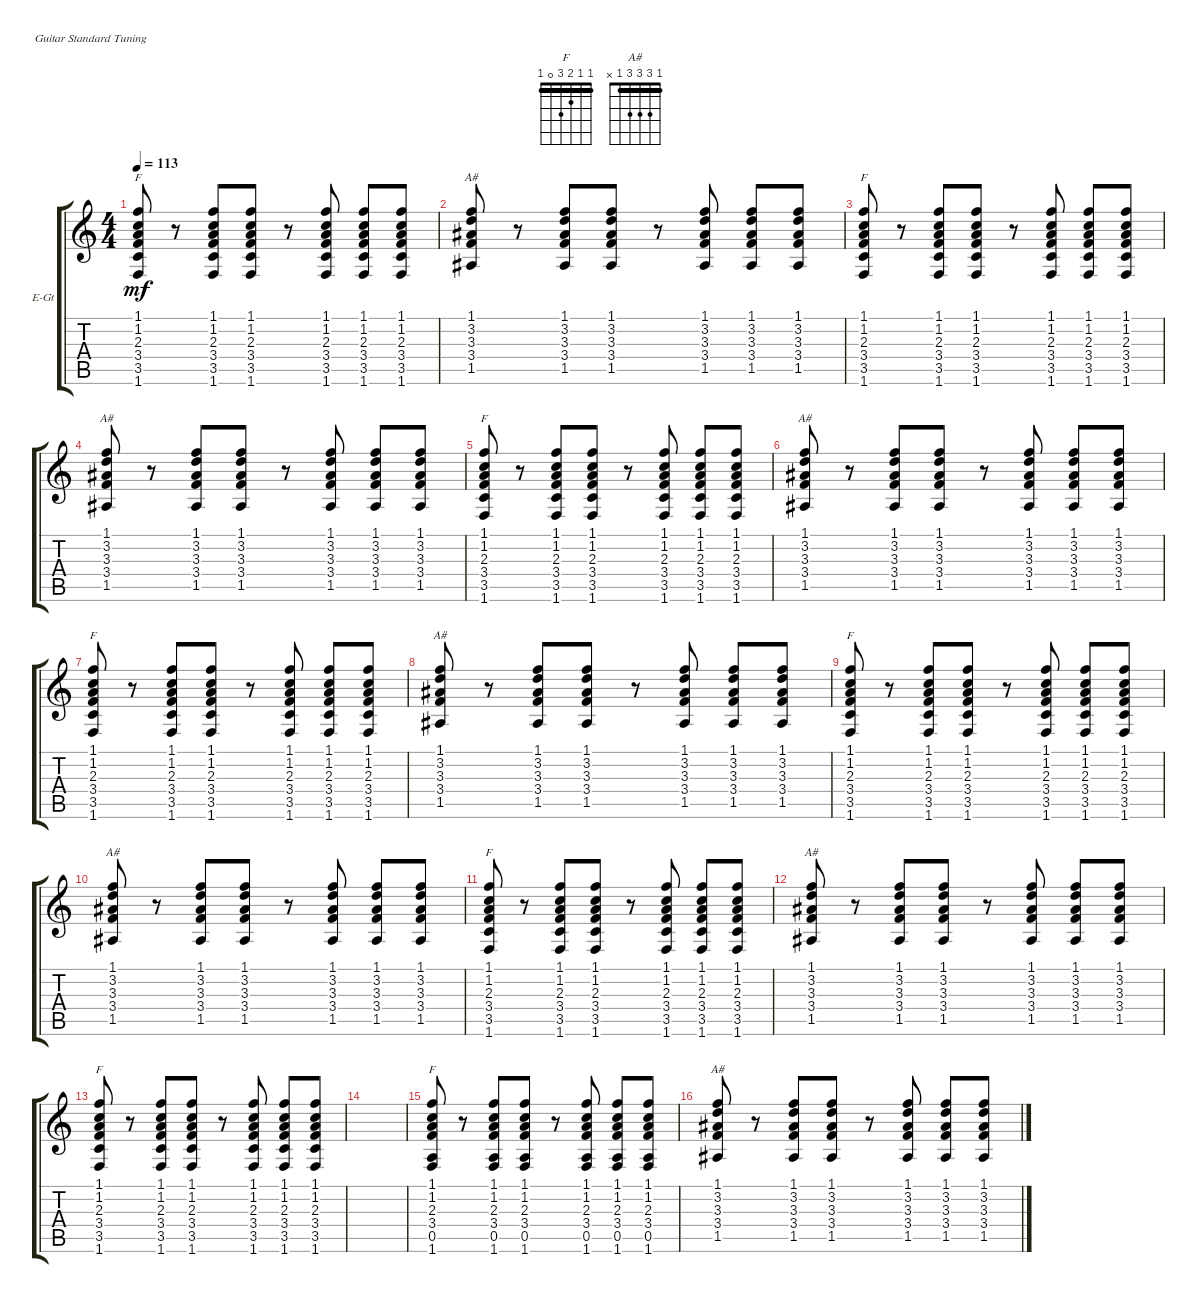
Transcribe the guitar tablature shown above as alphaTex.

\defaultSystemsLayout 4
\bracketExtendMode groupsimilarinstruments
\firstSystemTrackNameOrientation horizontal
\otherSystemsTrackNameOrientation horizontal
\track ("Rythm" "E-Gt") {instrument electricguitarclean}
\staff {score tabs}
\tuning (E4 B3 G3 D3 A2 E2)
\chord ("F" 1 1 2 3 3 1) {barre (1 1)}
\chord ("A#" 1 3 3 3 1 x) {barre 1}
\chord ("F" 1 1 2 3 0 1) {barre 1}
\ts (4 4)
\tempo 113
\clef g2
\ks c
(1.6 3.5 3.4 2.3 1.2 1.1).8{ch "F" dy mf} r.8 (1.6 3.5 3.4 2.3 1.2 1.1).8 (1.6 3.5 3.4 2.3 1.2 1.1).8 r.8 (1.6 3.5 3.4 2.3 1.2 1.1).8 (1.6 3.5 3.4 2.3 1.2 1.1).8 (1.6 3.5 3.4 2.3 1.2 1.1).8 |
(1.5 3.4 3.3 3.2 1.1).8{ch "A#"} r.8 (1.5 3.4 3.3 3.2 1.1).8 (1.5 3.4 3.3 3.2 1.1).8 r.8 (1.5 3.4 3.3 3.2 1.1).8 (1.5 3.4 3.3 3.2 1.1).8 (1.5 3.4 3.3 3.2 1.1).8 |
(1.6 3.5 3.4 2.3 1.2 1.1).8{ch "F"} r.8 (1.6 3.5 3.4 2.3 1.2 1.1).8 (1.6 3.5 3.4 2.3 1.2 1.1).8 r.8 (1.6 3.5 3.4 2.3 1.2 1.1).8 (1.6 3.5 3.4 2.3 1.2 1.1).8 (1.6 3.5 3.4 2.3 1.2 1.1).8 |
(1.5 3.4 3.3 3.2 1.1).8{ch "A#"} r.8 (1.5 3.4 3.3 3.2 1.1).8 (1.5 3.4 3.3 3.2 1.1).8 r.8 (1.5 3.4 3.3 3.2 1.1).8 (1.5 3.4 3.3 3.2 1.1).8 (1.5 3.4 3.3 3.2 1.1).8 |
(1.6 3.5 3.4 2.3 1.2 1.1).8{ch "F"} r.8 (1.6 3.5 3.4 2.3 1.2 1.1).8 (1.6 3.5 3.4 2.3 1.2 1.1).8 r.8 (1.6 3.5 3.4 2.3 1.2 1.1).8 (1.6 3.5 3.4 2.3 1.2 1.1).8 (1.6 3.5 3.4 2.3 1.2 1.1).8 |
(1.5 3.4 3.3 3.2 1.1).8{ch "A#"} r.8 (1.5 3.4 3.3 3.2 1.1).8 (1.5 3.4 3.3 3.2 1.1).8 r.8 (1.5 3.4 3.3 3.2 1.1).8 (1.5 3.4 3.3 3.2 1.1).8 (1.5 3.4 3.3 3.2 1.1).8 |
(1.6 3.5 3.4 2.3 1.2 1.1).8{ch "F"} r.8 (1.6 3.5 3.4 2.3 1.2 1.1).8 (1.6 3.5 3.4 2.3 1.2 1.1).8 r.8 (1.6 3.5 3.4 2.3 1.2 1.1).8 (1.6 3.5 3.4 2.3 1.2 1.1).8 (1.6 3.5 3.4 2.3 1.2 1.1).8 |
(1.5 3.4 3.3 3.2 1.1).8{ch "A#"} r.8 (1.5 3.4 3.3 3.2 1.1).8 (1.5 3.4 3.3 3.2 1.1).8 r.8 (1.5 3.4 3.3 3.2 1.1).8 (1.5 3.4 3.3 3.2 1.1).8 (1.5 3.4 3.3 3.2 1.1).8 |
(1.6 3.5 3.4 2.3 1.2 1.1).8{ch "F"} r.8 (1.6 3.5 3.4 2.3 1.2 1.1).8 (1.6 3.5 3.4 2.3 1.2 1.1).8 r.8 (1.6 3.5 3.4 2.3 1.2 1.1).8 (1.6 3.5 3.4 2.3 1.2 1.1).8 (1.6 3.5 3.4 2.3 1.2 1.1).8 |
(1.5 3.4 3.3 3.2 1.1).8{ch "A#"} r.8 (1.5 3.4 3.3 3.2 1.1).8 (1.5 3.4 3.3 3.2 1.1).8 r.8 (1.5 3.4 3.3 3.2 1.1).8 (1.5 3.4 3.3 3.2 1.1).8 (1.5 3.4 3.3 3.2 1.1).8 |
(1.6 3.5 3.4 2.3 1.2 1.1).8{ch "F"} r.8 (1.6 3.5 3.4 2.3 1.2 1.1).8 (1.6 3.5 3.4 2.3 1.2 1.1).8 r.8 (1.6 3.5 3.4 2.3 1.2 1.1).8 (1.6 3.5 3.4 2.3 1.2 1.1).8 (1.6 3.5 3.4 2.3 1.2 1.1).8 |
(1.5 3.4 3.3 3.2 1.1).8{ch "A#"} r.8 (1.5 3.4 3.3 3.2 1.1).8 (1.5 3.4 3.3 3.2 1.1).8 r.8 (1.5 3.4 3.3 3.2 1.1).8 (1.5 3.4 3.3 3.2 1.1).8 (1.5 3.4 3.3 3.2 1.1).8 |
(1.6 3.5 3.4 2.3 1.2 1.1).8{ch "F"} r.8 (1.6 3.5 3.4 2.3 1.2 1.1).8 (1.6 3.5 3.4 2.3 1.2 1.1).8 r.8 (1.6 3.5 3.4 2.3 1.2 1.1).8 (1.6 3.5 3.4 2.3 1.2 1.1).8 (1.6 3.5 3.4 2.3 1.2 1.1).8 |
|
(1.6 0.5 3.4 2.3 1.2 1.1).8{ch "F"} r.8 (1.6 0.5 3.4 2.3 1.2 1.1).8 (1.6 0.5 3.4 2.3 1.2 1.1).8 r.8 (1.6 0.5 3.4 2.3 1.2 1.1).8 (1.6 0.5 3.4 2.3 1.2 1.1).8 (1.6 0.5 3.4 2.3 1.2 1.1).8 |
(1.5 3.4 3.3 3.2 1.1).8{ch "A#"} r.8 (1.5 3.4 3.3 3.2 1.1).8 (1.5 3.4 3.3 3.2 1.1).8 r.8 (1.5 3.4 3.3 3.2 1.1).8 (1.5 3.4 3.3 3.2 1.1).8 (1.5 3.4 3.3 3.2 1.1).8
